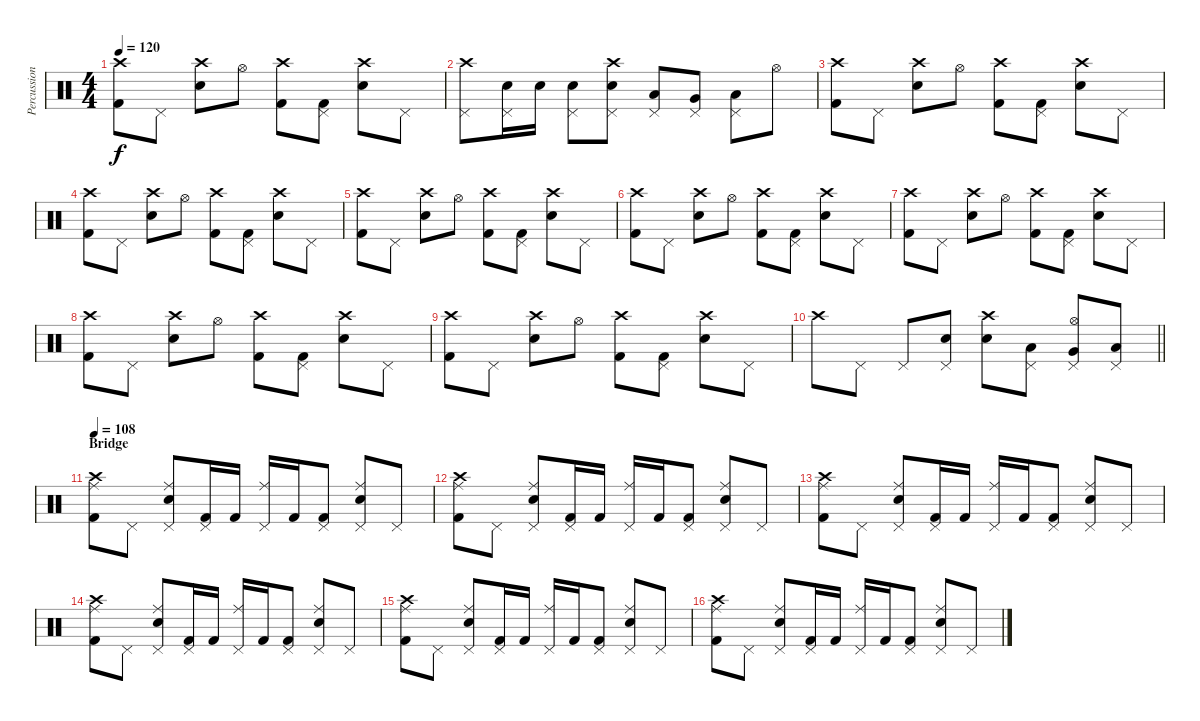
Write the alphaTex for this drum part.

\track ("Percussion" "Percussion") {instrument percussion}
\staff {score}
\articulation defaults
\ts (4 4)
\tempo 120
\clef neutral
\ks c
("Crash high (hit)" "Kick (hit) 2").8{dy f} "Pedal Hi-Hat (hit)".8 ("Crash high (hit)" "Electric Snare (hit)").8 "Hi-Hat (open)".8 ("Crash high (hit)" "Kick (hit) 2").8 ("Kick (hit) 2" "Pedal Hi-Hat (hit)").8 ("Crash high (hit)" "Electric Snare (hit)").8 "Pedal Hi-Hat (hit)".8 |
("Crash high (hit)" "Pedal Hi-Hat (hit)").8 ("Electric Snare (hit)" "Pedal Hi-Hat (hit)").16 "Electric Snare (hit)".16 ("Electric Snare (hit)" "Pedal Hi-Hat (hit)").8 ("Crash high (hit)" "Electric Snare (hit)" "Pedal Hi-Hat (hit)").8 ("Low Tom (hit)" "Pedal Hi-Hat (hit)").8 ("Very Low Tom (hit)" "Pedal Hi-Hat (hit)").8 ("Low Floor Tom (hit)" "Pedal Hi-Hat (hit)").8 "Hi-Hat (open)".8 |
("Crash high (hit)" "Kick (hit) 2").8 "Pedal Hi-Hat (hit)".8 ("Crash high (hit)" "Electric Snare (hit)").8 "Hi-Hat (open)".8 ("Crash high (hit)" "Kick (hit) 2").8 ("Kick (hit) 2" "Pedal Hi-Hat (hit)").8 ("Crash high (hit)" "Electric Snare (hit)").8 "Pedal Hi-Hat (hit)".8 |
("Crash high (hit)" "Kick (hit) 2").8 "Pedal Hi-Hat (hit)".8 ("Crash high (hit)" "Electric Snare (hit)").8 "Hi-Hat (open)".8 ("Crash high (hit)" "Kick (hit) 2").8 ("Kick (hit) 2" "Pedal Hi-Hat (hit)").8 ("Crash high (hit)" "Electric Snare (hit)").8 "Pedal Hi-Hat (hit)".8 |
("Crash high (hit)" "Kick (hit) 2").8 "Pedal Hi-Hat (hit)".8 ("Crash high (hit)" "Electric Snare (hit)").8 "Hi-Hat (open)".8 ("Crash high (hit)" "Kick (hit) 2").8 ("Kick (hit) 2" "Pedal Hi-Hat (hit)").8 ("Crash high (hit)" "Electric Snare (hit)").8 "Pedal Hi-Hat (hit)".8 |
("Crash high (hit)" "Kick (hit) 2").8 "Pedal Hi-Hat (hit)".8 ("Crash high (hit)" "Electric Snare (hit)").8 "Hi-Hat (open)".8 ("Crash high (hit)" "Kick (hit) 2").8 ("Kick (hit) 2" "Pedal Hi-Hat (hit)").8 ("Crash high (hit)" "Electric Snare (hit)").8 "Pedal Hi-Hat (hit)".8 |
("Crash high (hit)" "Kick (hit) 2").8 "Pedal Hi-Hat (hit)".8 ("Crash high (hit)" "Electric Snare (hit)").8 "Hi-Hat (open)".8 ("Crash high (hit)" "Kick (hit) 2").8 ("Kick (hit) 2" "Pedal Hi-Hat (hit)").8 ("Crash high (hit)" "Electric Snare (hit)").8 "Pedal Hi-Hat (hit)".8 |
("Crash high (hit)" "Kick (hit) 2").8 "Pedal Hi-Hat (hit)".8 ("Crash high (hit)" "Electric Snare (hit)").8 "Hi-Hat (open)".8 ("Crash high (hit)" "Kick (hit) 2").8 ("Kick (hit) 2" "Pedal Hi-Hat (hit)").8 ("Crash high (hit)" "Electric Snare (hit)").8 "Pedal Hi-Hat (hit)".8 |
("Crash high (hit)" "Kick (hit) 2").8 "Pedal Hi-Hat (hit)".8 ("Crash high (hit)" "Electric Snare (hit)").8 "Hi-Hat (open)".8 ("Crash high (hit)" "Kick (hit) 2").8 ("Kick (hit) 2" "Pedal Hi-Hat (hit)").8 ("Crash high (hit)" "Electric Snare (hit)").8 "Pedal Hi-Hat (hit)".8 |
\barLineRight lightlight "Crash high (hit)".8 "Pedal Hi-Hat (hit)".8 "Pedal Hi-Hat (hit)".8
("Electric Snare (hit)" "Pedal Hi-Hat (hit)").8 ("Crash high (hit)" "Electric Snare (hit)").8 ("Low Tom (hit)" "Pedal Hi-Hat (hit)").8 ("Hi-Hat (open)" "Very Low Tom (hit)" "Pedal Hi-Hat (hit)").8 ("Low Floor Tom (hit)" "Pedal Hi-Hat (hit)").8 |
\section ("" "Bridge")
\tempo 108
("Crash high (hit)" "Ride (middle)" "Kick (hit) 2").8 "Pedal Hi-Hat (hit)".8 ("Ride (middle)" "Electric Snare (hit)" "Pedal Hi-Hat (hit)").8 ("Kick (hit) 2" "Pedal Hi-Hat (hit)").16 "Kick (hit) 2".16 ("Ride (middle)" "Pedal Hi-Hat (hit)").16 "Kick (hit) 2".16 ("Kick (hit) 2" "Pedal Hi-Hat (hit)").8 ("Ride (middle)" "Electric Snare (hit)" "Pedal Hi-Hat (hit)").8 "Pedal Hi-Hat (hit)".8 |
("Crash high (hit)" "Ride (middle)" "Kick (hit) 2").8 "Pedal Hi-Hat (hit)".8 ("Ride (middle)" "Electric Snare (hit)" "Pedal Hi-Hat (hit)").8 ("Kick (hit) 2" "Pedal Hi-Hat (hit)").16 "Kick (hit) 2".16 ("Ride (middle)" "Pedal Hi-Hat (hit)").16 "Kick (hit) 2".16 ("Kick (hit) 2" "Pedal Hi-Hat (hit)").8 ("Ride (middle)" "Electric Snare (hit)" "Pedal Hi-Hat (hit)").8 "Pedal Hi-Hat (hit)".8 |
("Crash high (hit)" "Ride (middle)" "Kick (hit) 2").8 "Pedal Hi-Hat (hit)".8 ("Ride (middle)" "Electric Snare (hit)" "Pedal Hi-Hat (hit)").8 ("Kick (hit) 2" "Pedal Hi-Hat (hit)").16 "Kick (hit) 2".16 ("Ride (middle)" "Pedal Hi-Hat (hit)").16 "Kick (hit) 2".16 ("Kick (hit) 2" "Pedal Hi-Hat (hit)").8 ("Ride (middle)" "Electric Snare (hit)" "Pedal Hi-Hat (hit)").8 "Pedal Hi-Hat (hit)".8 |
("Crash high (hit)" "Ride (middle)" "Kick (hit) 2").8 "Pedal Hi-Hat (hit)".8 ("Ride (middle)" "Electric Snare (hit)" "Pedal Hi-Hat (hit)").8 ("Kick (hit) 2" "Pedal Hi-Hat (hit)").16 "Kick (hit) 2".16 ("Ride (middle)" "Pedal Hi-Hat (hit)").16 "Kick (hit) 2".16 ("Kick (hit) 2" "Pedal Hi-Hat (hit)").8 ("Ride (middle)" "Electric Snare (hit)" "Pedal Hi-Hat (hit)").8 "Pedal Hi-Hat (hit)".8 |
("Crash high (hit)" "Ride (middle)" "Kick (hit) 2").8 "Pedal Hi-Hat (hit)".8 ("Ride (middle)" "Electric Snare (hit)" "Pedal Hi-Hat (hit)").8 ("Kick (hit) 2" "Pedal Hi-Hat (hit)").16 "Kick (hit) 2".16 ("Ride (middle)" "Pedal Hi-Hat (hit)").16 "Kick (hit) 2".16 ("Kick (hit) 2" "Pedal Hi-Hat (hit)").8 ("Ride (middle)" "Electric Snare (hit)" "Pedal Hi-Hat (hit)").8 "Pedal Hi-Hat (hit)".8 |
("Crash high (hit)" "Ride (middle)" "Kick (hit) 2").8 "Pedal Hi-Hat (hit)".8 ("Ride (middle)" "Electric Snare (hit)" "Pedal Hi-Hat (hit)").8 ("Kick (hit) 2" "Pedal Hi-Hat (hit)").16 "Kick (hit) 2".16 ("Ride (middle)" "Pedal Hi-Hat (hit)").16 "Kick (hit) 2".16 ("Kick (hit) 2" "Pedal Hi-Hat (hit)").8 ("Ride (middle)" "Electric Snare (hit)" "Pedal Hi-Hat (hit)").8 "Pedal Hi-Hat (hit)".8
